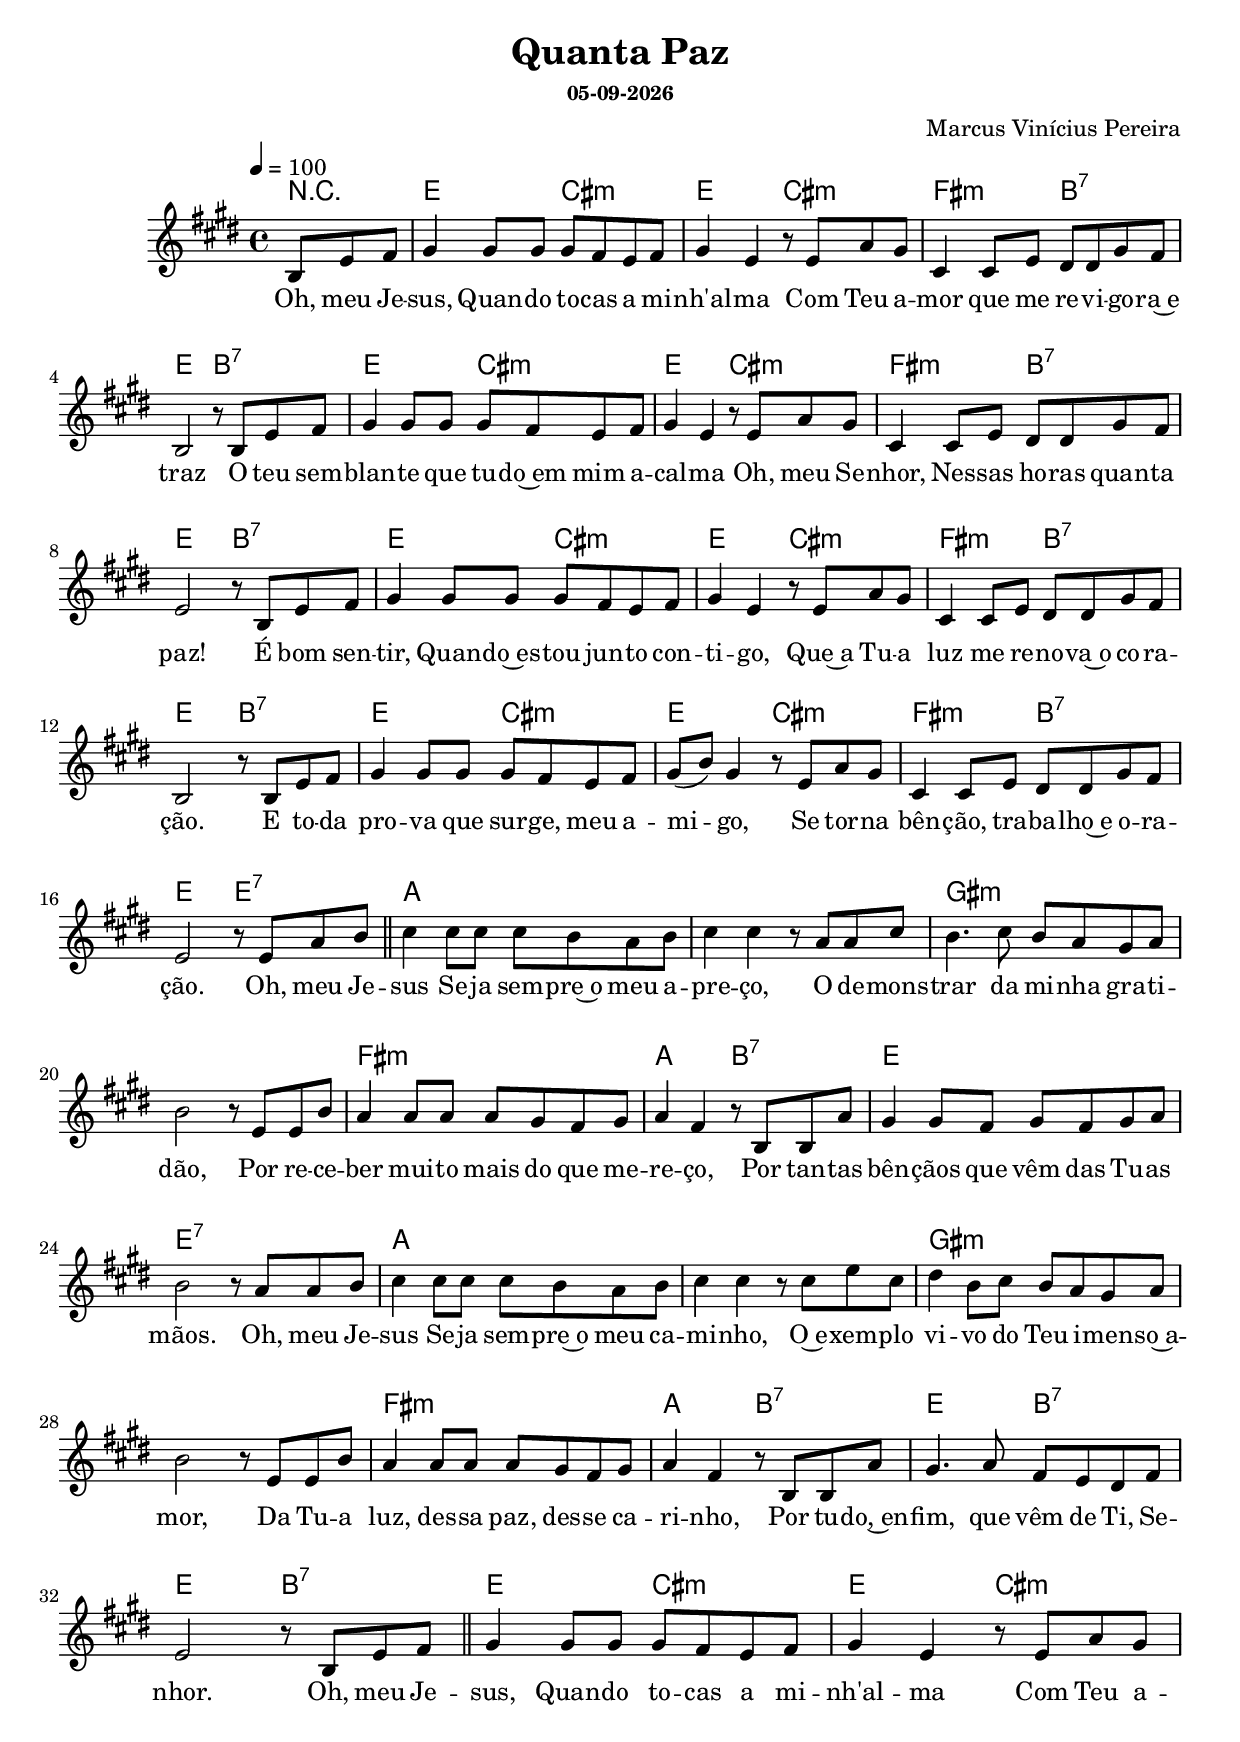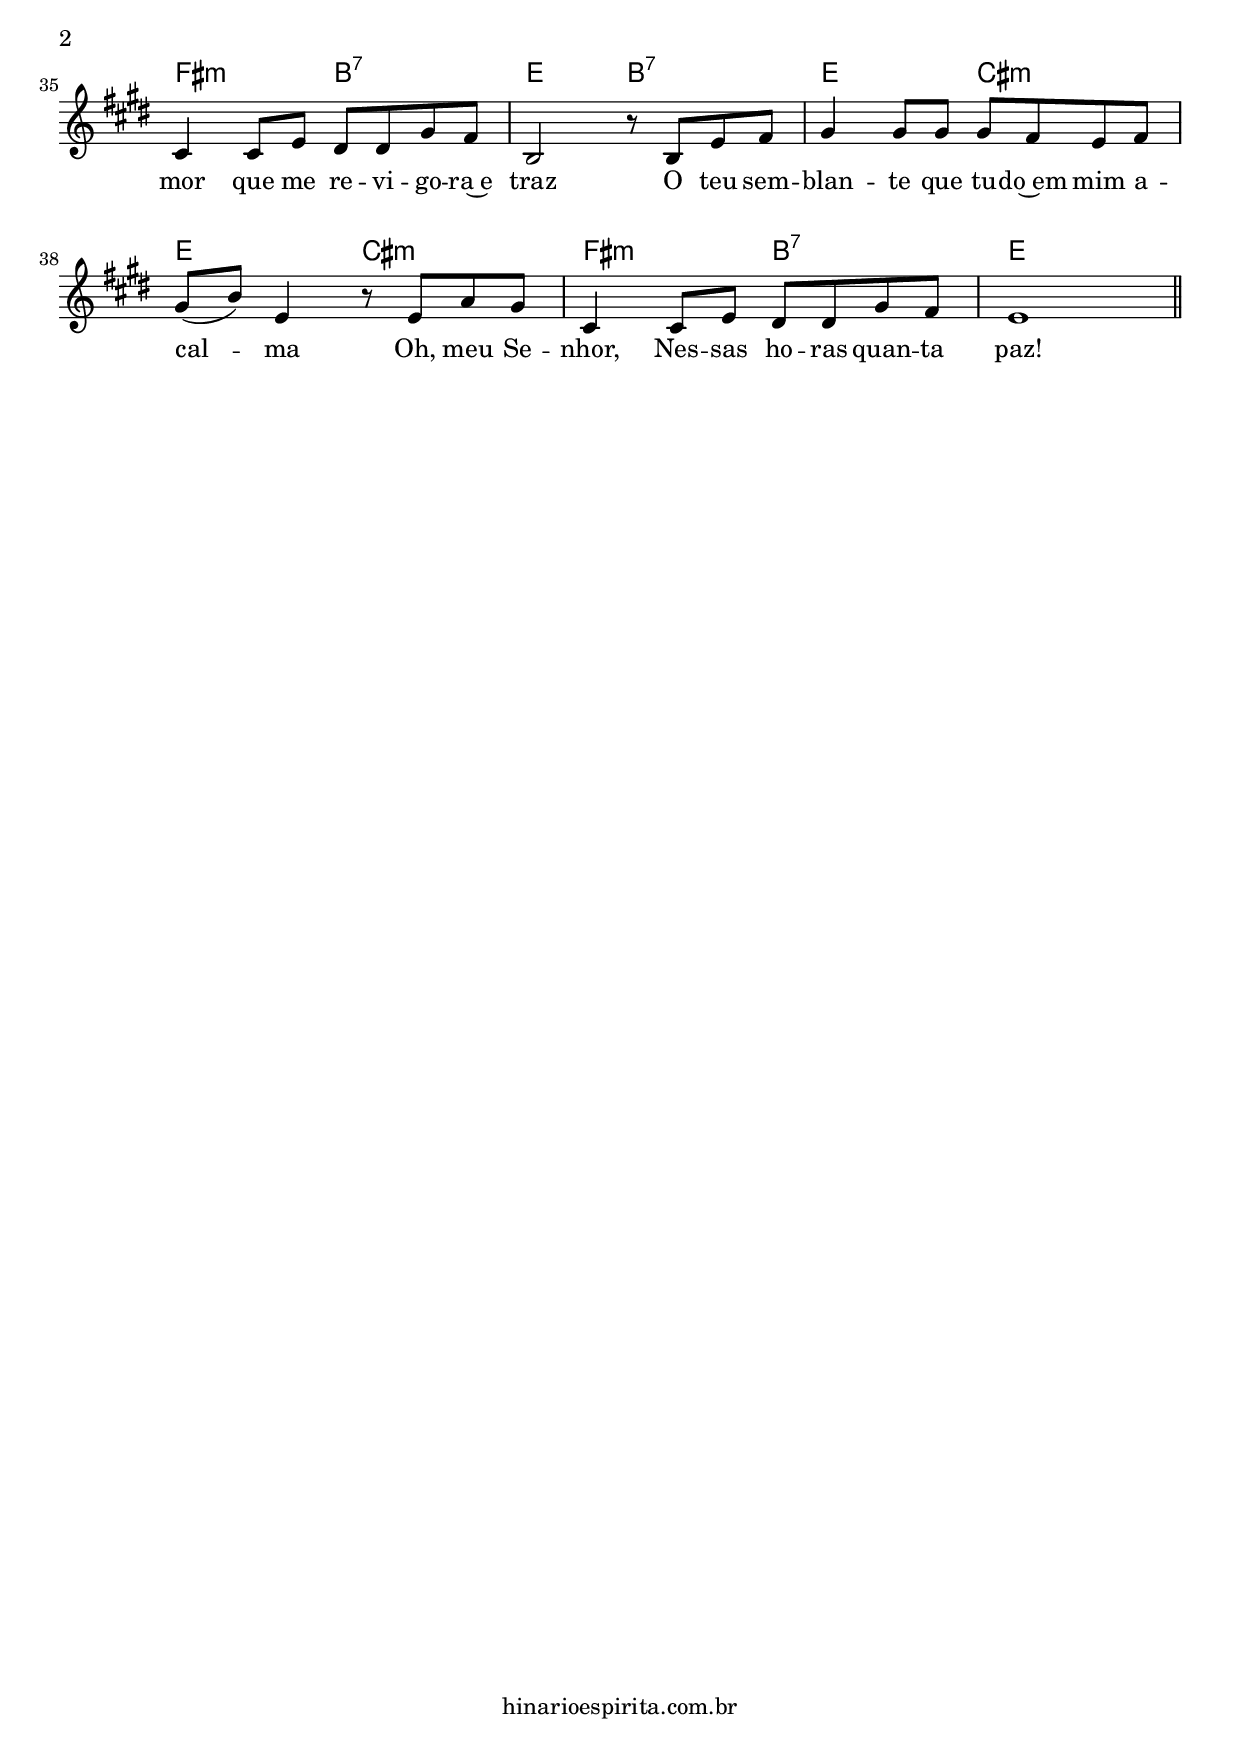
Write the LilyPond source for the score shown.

\version "2.16.2"
\pointAndClickOff

\header {
  title = "Quanta Paz"
  composer = "Marcus Vinícius Pereira"
  subsubtitle = #(strftime "%d-%m-%Y" (localtime (current-time)))
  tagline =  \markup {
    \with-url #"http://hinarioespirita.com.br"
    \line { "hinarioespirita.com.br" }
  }

}

harmonia = \chordmode {
  r4.
  e2 cis:m e cis:m fis:m b:7 e b:7
  e2 cis:m e cis:m fis:m b:7 e b:7

  e2 cis:m e cis:m fis:m b:7 e b:7
  e2 cis:m e cis:m fis:m b:7 e e:7

  \repeat percent 2 {a1} \repeat percent 2 {gis:m}
  fis:m a2 b:7 e1 e:7

  \repeat percent 2 {a1} \repeat percent 2 {gis:m}
  fis:m a2 b:7 e2 b:7 e b:7

  e2 cis:m e cis:m fis:m b:7 e b:7
  e2 cis:m e cis:m fis:m b:7 e1
}

letra = \lyricmode {
  Oh, meu Je -- sus,
  Quan -- do to -- cas a mi -- nh'al -- ma
  Com Teu a -- mor que me re -- vi -- go -- ra~e traz
  O teu sem -- blan -- te que tu -- do~em mim a -- cal -- ma
  Oh, meu Se -- nhor,
  Nes -- sas ho -- ras quan -- ta paz!

  É bom sen -- tir,
  Quan -- do~es -- tou jun -- to con -- ti -- go,
  Que~a Tu -- a luz me re -- no -- va~o co -- ra -- ção.
  E to -- da pro -- va que sur -- ge, meu a -- mi -- go,
  Se tor -- na bên -- ção, tra -- ba -- lho~e o -- ra -- ção.

  Oh, meu Je -- sus
  Se -- ja sem -- pre~o meu a -- pre -- ço,
  O de -- mons -- trar da mi -- nha gra -- ti -- dão,
  Por re -- ce -- ber mui -- to mais do que me -- re -- ço,
  Por tan -- tas bên -- çãos que vêm das Tu -- as mãos.

  Oh, meu Je -- sus
  Se -- ja sem -- pre~o meu ca -- mi -- nho,
  O~e -- xem -- plo vi -- vo do Teu i -- men -- so~a -- mor,
  Da Tu -- a luz, des -- sa paz, des -- se ca -- ri -- nho,
  Por tu -- do,~en -- fim, que vêm de Ti, Se -- nhor.

  Oh, meu Je -- sus,
  Quan -- do to -- cas a mi -- nh'al -- ma
  Com Teu a -- mor que me re -- vi -- go -- ra~e traz
  O teu sem -- blan -- te que tu -- do~em mim a -- cal -- ma
  Oh, meu Se -- nhor,
  Nes -- sas ho -- ras quan -- ta paz!
}

melodia = \relative c' {
  \clef treble
  \key e \major
  \time 4/4
  \tempo 4 = 100

   \partial 4. b8 e fis |
   gis4 gis8 gis gis fis e fis | gis4 e4 r8 e8 a gis | cis,4 cis8 e dis dis gis fis | b,2 r8 b8 e fis |
   gis4 gis8 gis gis fis e fis | gis4 e r8 e a gis | cis,4 cis8 e dis dis gis fis | e2 r8 b8 e fis |

   gis4 gis8 gis gis fis e fis | gis4 e r8 e8 a gis | cis,4 cis8 e dis dis gis fis | b,2 r8 b e fis |
   gis4 gis8 gis gis fis e fis | gis( b) gis4 r8 e8 a gis | cis,4 cis8 e dis dis gis fis | e2 r8 e8 a b \bar "||"

   cis4 cis8 cis cis b a b | cis4 cis4 r8 a8 a cis | b4. cis8 b a gis a | b2 r8 e,8 e b' |
   a4 a8 a a gis fis gis | a4 fis4 r8 b,8 b a' | gis4 gis8 fis gis fis gis a | b2 r8 a8 a b |

   cis4 cis8 cis cis b a b | cis4 cis r8 cis8 e cis | dis4 b8 cis b a gis a | b2 r8 e,8 e b' |
   a4 a8 a a gis fis gis | a4 fis r8 b,8 b a' | gis4. a8 fis e dis fis | e2 r8 b8 e fis \bar "||"

   gis4 gis8 gis gis fis e fis | gis4 e4 r8 e8 a gis | cis,4 cis8 e dis dis gis fis | b,2 r8 b8 e fis |
   gis4 gis8 gis gis fis e fis | gis( b) e,4 r8 e a gis | cis,4 cis8 e dis dis gis fis | e1 \bar "||"
}

\score {
  <<
    \new ChordNames { \harmonia }
    \new Staff <<
      \new Voice = "melodia" { \melodia }
      \lyricsto "melodia" \new Lyrics \letra
      \set Staff.midiInstrument = #"acoustic grand"
    >>
  >>
  \layout {}
  \midi {}
}
